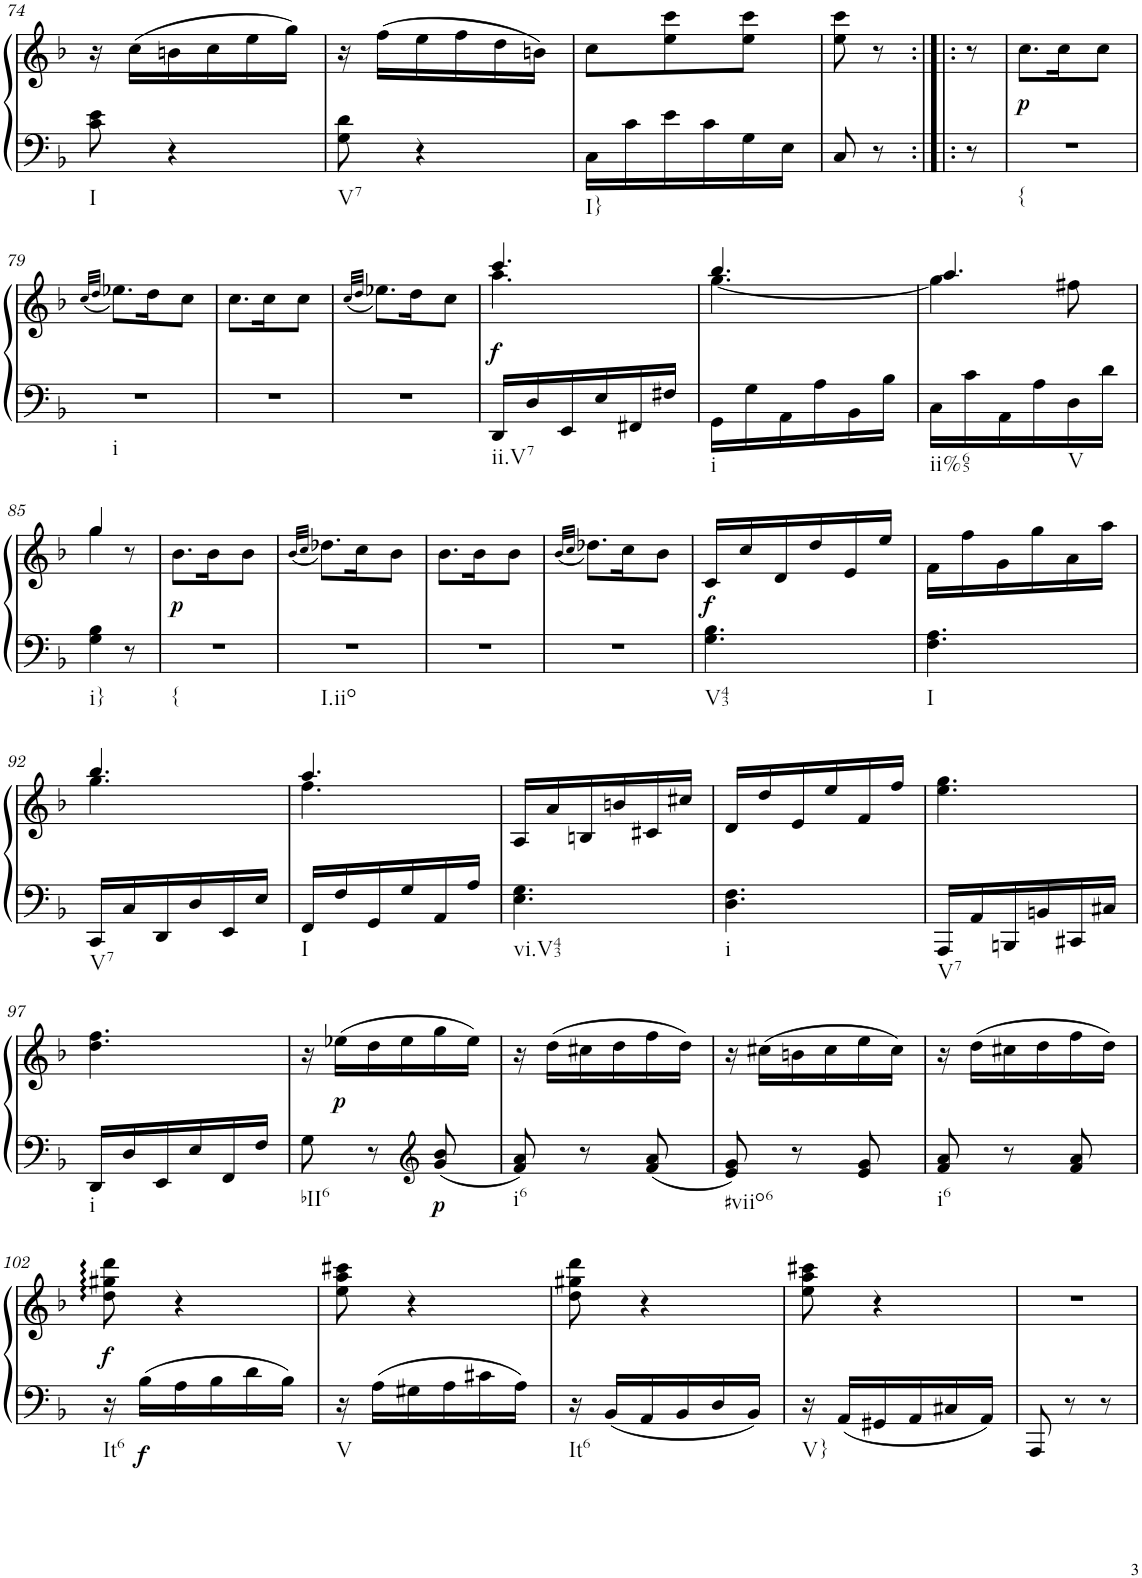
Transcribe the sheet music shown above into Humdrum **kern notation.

**kern	**kern	**dynam
*part1	*part1	*part1
*staff2	*staff1	*staff1/2
*I"Klavier linke Hand	*	*
!!LO:PB:g=z
*clefF4	*clefG2	*
*k[b-]	*k[b-]	*
*M3/8	*M3/8	*
=74	=74	=74
!LO:TX:b:t=I	!	!
8c\ 8e\	16r	.
.	(16cc\LL	.
4r	16bn\	.
.	16cc\	.
.	16ee\	.
.	16gg\JJ)	.
=75	=75	=75
!LO:TX:b:t=V7	!	!
8G\ 8d\	16r	.
.	(16ff\LL	.
4r	16ee\	.
.	16ff\	.
.	16dd\	.
.	16bn\JJ)	.
=76	=76	=76
!LO:TX:b:t=I}	!	!
16C\LL	8cc\L	.
16c\	.	.
16e\	8ee\ 8ccc\	.
16c\	.	.
16G\	8ee\ 8ccc\J	.
16E\JJ	.	.
=77	=77	=77
8C/	8ee\ 8ccc\	.
8r	8r	.
=77X1:|!|:	=77X1:|!|:	=77X1:|!|:
8r	8r	.
=78	=78	=78
!LO:TX:b:t={	!	!
!	!	!LO:DY:b
4.r	8.cc\L	p
.	16cc\K	.
.	8cc\J	.
!!LO:LB:g=z
=79	=79	=79
.	(32qcc/LLL	.
.	32qdd/JJJ	.
!LO:TX:b:t=i	!	!
4.r	8.ee-X\L)	.
.	16dd\K	.
.	8cc\J	.
=80	=80	=80
4.r	8.cc\L	.
.	16cc\K	.
.	8cc\J	.
=81	=81	=81
.	(32qcc/LLL	.
.	32qdd/JJJ	.
4.r	8.ee-X\L)	.
.	16dd\K	.
.	8cc\J	.
=82	=82	=82
*	*^	*
!LO:TX:b:t=ii.V7	!	!	!
!	!	!	!LO:DY:b
16DD/LL	4.ccc/	4.aa\	f
16D/	.	.	.
16EE/	.	.	.
16E/	.	.	.
16FF#X/	.	.	.
16F#X/JJ	.	.	.
=83	=83	=83	=83
!LO:TX:b:t=i	!	!	!
16GG\LL	4.bb-/	[4.gg\	.
16G\	.	.	.
16AA\	.	.	.
16A\	.	.	.
16BB-\	.	.	.
16B-\JJ	.	.	.
=84	=84	=84	=84
!LO:TX:b:t=ii%65	!	!	!
16C\LL	4.aa/	4gg\]	.
16c\	.	.	.
16AA\	.	.	.
16A\	.	.	.
!LO:TX:b:t=V	!	!	!
16D\	.	8ff#X\	.
16d\JJ	.	.	.
!!LO:LB:g=z	!!
=85	=85	=85	=85
!LO:TX:b:t=i}	!	!	!
4G\ 4B-\	4gg/	4gg\	.
8r	8r	8ryy	.
=86	=86	=86	=86
!LO:TX:b:t={	!	!	!
!	!	!	!LO:DY:b
*	*v	*v	*
4.r	8.b-\L	p
.	16b-\K	.
.	8b-\J	.
=87	=87	=87
.	(32qb-/LLL	.
.	32qcc/JJJ	.
!LO:TX:b:t=I.iio	!	!
4.r	8.dd-X\L)	.
.	16cc\K	.
.	8b-\J	.
=88	=88	=88
4.r	8.b-\L	.
.	16b-\K	.
.	8b-\J	.
=89	=89	=89
.	(32qb-/LLL	.
.	32qcc/JJJ	.
4.r	8.dd-X\L)	.
.	16cc\K	.
.	8b-\J	.
=90	=90	=90
!LO:TX:b:t=V43	!	!
!	!	!LO:DY:b
4.G\ 4.B-\	16c/LL	f
.	16cc/	.
.	16d/	.
.	16dd/	.
.	16e/	.
.	16ee/JJ	.
=91	=91	=91
!LO:TX:b:t=I	!	!
4.F\ 4.A\	16f\LL	.
.	16ff\	.
.	16g\	.
.	16gg\	.
.	16a\	.
.	16aa\JJ	.
!!LO:LB:g=z
=92	=92	=92
*	*^	*
!LO:TX:b:t=V7	!	!	!
16CC/LL	4.bb-/	4.gg\	.
16C/	.	.	.
16DD/	.	.	.
16D/	.	.	.
16EE/	.	.	.
16E/JJ	.	.	.
=93	=93	=93	=93
!LO:TX:b:t=I	!	!	!
16FF/LL	4.aa/	4.ff\	.
16F/	.	.	.
16GG/	.	.	.
16G/	.	.	.
16AA/	.	.	.
16A/JJ	.	.	.
*	*v	*v	*
=94	=94	=94
!LO:TX:b:t=vi.V43	!	!
4.E\ 4.G\	16A/LL	.
.	16a/	.
.	16Bn/	.
.	16bn/	.
.	16c#X/	.
.	16cc#X/JJ	.
=95	=95	=95
!LO:TX:b:t=i	!	!
4.D\ 4.F\	16d/LL	.
.	16dd/	.
.	16e/	.
.	16ee/	.
.	16f/	.
.	16ff/JJ	.
=96	=96	=96
!LO:TX:b:t=V7	!	!
16AAA/LL	4.ee\ 4.gg\	.
16AA/	.	.
16BBBn/	.	.
16BBn/	.	.
16CC#X/	.	.
16C#X/JJ	.	.
!!LO:LB:g=z
=97	=97	=97
!LO:TX:b:t=i	!	!
16DD/LL	4.dd\ 4.ff\	.
16D/	.	.
16EE/	.	.
16E/	.	.
16FF/	.	.
16F/JJ	.	.
=98	=98	=98
!LO:TX:b:t=bII6	!	!
8G\	16r	.
!	!	!LO:DY:b
.	(16ee-X\LL	p
8r	16dd\	.
.	16ee-\	.
*clefG2	*	*
!	!	!LO:DY:b=2
8g/ 8b-/	16gg\	p
.	16ee-\JJ)	.
=99	=99	=99
!LO:TX:b:t=i6	!	!
8f/ 8a/	16r	.
.	(16dd\LL	.
8r	16cc#X\	.
.	16dd\	.
8f/ 8a/	16ff\	.
.	16dd\JJ)	.
=100	=100	=100
!LO:TX:b:t=#viio6	!	!
8e/ 8g/	16r	.
.	(16cc#X\LL	.
8r	16bn\	.
.	16cc#\	.
8e/ 8g/	16ee\	.
.	16cc#\JJ)	.
=101	=101	=101
!LO:TX:b:t=i6	!	!
8f/ 8a/	16r	.
.	(16dd\LL	.
8r	16cc#X\	.
.	16dd\	.
8f/ 8a/	16ff\	.
.	16dd\JJ)	.
!!LO:LB:g=z
=102	=102	=102
!LO:TX:b:t=It6	!	!
!	!	!LO:DY:b
16r	8dd\ 8gg#X\ 8ddd\	f
!	!	!LO:DY:b=2
16B-\LL	.	f
16A\	4r	.
16B-\	.	.
16d\	.	.
16B-\JJ	.	.
=103	=103	=103
!LO:TX:b:t=V	!	!
16r	8ee\ 8aa\ 8ccc#X\	.
16A\LL	.	.
16G#X\	4r	.
16A\	.	.
16c#X\	.	.
16A\JJ	.	.
=104	=104	=104
!LO:TX:b:t=It6	!	!
16r	8dd\ 8gg#X\ 8ddd\	.
16BB-/LL	.	.
16AA/	4r	.
16BB-/	.	.
16D/	.	.
16BB-/JJ	.	.
=105	=105	=105
!LO:TX:b:t=V}	!	!
16r	8ee\ 8aa\ 8ccc#X\	.
16AA/LL	.	.
16GG#X/	4r	.
16AA/	.	.
16C#X/	.	.
16AA/JJ	.	.
=106	=106	=106
8AAA/	4.r	.
8r	.	.
8r	.	.
=	=	=
*-	*-	*-
